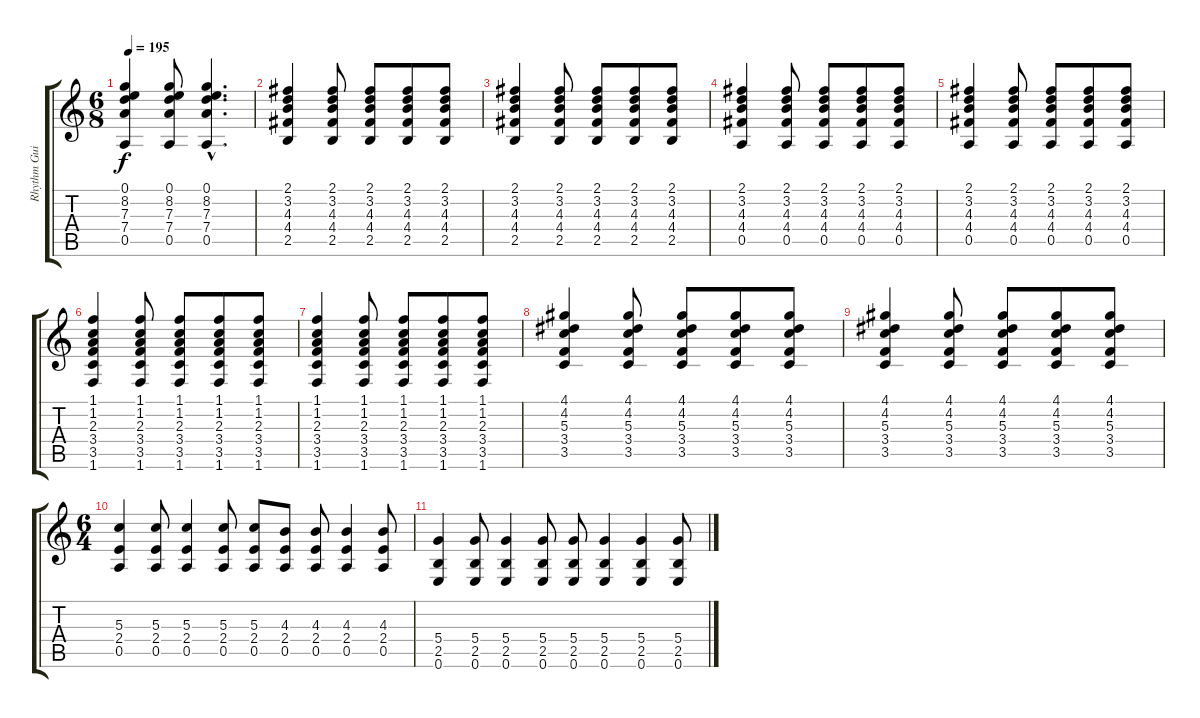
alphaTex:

\track ("Rhythm Guitar" "Rhythm Gui") {instrument distortionguitar}
\staff {score tabs}
\tuning (E4 B3 G3 D3 A2 E2) {hide}
\ts (6 8)
\tempo 195
\clef g2
\ks c
(0.1 8.2 7.3 7.4 0.5).4{dy f} (0.1 8.2 7.3 7.4 0.5).8 (0.1{hac} 8.2{hac} 7.3{hac} 7.4{hac} 0.5{hac}).4{d} |
(2.1 3.2 4.3 4.4 2.5).4 (2.1 3.2 4.3 4.4 2.5).8 (2.1 3.2 4.3 4.4 2.5).8 (2.1 3.2 4.3 4.4 2.5).8 (2.1 3.2 4.3 4.4 2.5).8 |
(2.1 3.2 4.3 4.4 2.5).4 (2.1 3.2 4.3 4.4 2.5).8 (2.1 3.2 4.3 4.4 2.5).8 (2.1 3.2 4.3 4.4 2.5).8 (2.1 3.2 4.3 4.4 2.5).8 |
(2.1 3.2 4.3 4.4 0.5).4 (2.1 3.2 4.3 4.4 0.5).8 (2.1 3.2 4.3 4.4 0.5).8 (2.1 3.2 4.3 4.4 0.5).8 (2.1 3.2 4.3 4.4 0.5).8 |
(2.1 3.2 4.3 4.4 0.5).4 (2.1 3.2 4.3 4.4 0.5).8 (2.1 3.2 4.3 4.4 0.5).8 (2.1 3.2 4.3 4.4 0.5).8 (2.1 3.2 4.3 4.4 0.5).8 |
(1.1 1.2 2.3 3.4 3.5 1.6).4 (1.1 1.2 2.3 3.4 3.5 1.6).8 (1.1 1.2 2.3 3.4 3.5 1.6).8 (1.1 1.2 2.3 3.4 3.5 1.6).8 (1.1 1.2 2.3 3.4 3.5 1.6).8 |
(1.1 1.2 2.3 3.4 3.5 1.6).4 (1.1 1.2 2.3 3.4 3.5 1.6).8 (1.1 1.2 2.3 3.4 3.5 1.6).8 (1.1 1.2 2.3 3.4 3.5 1.6).8 (1.1 1.2 2.3 3.4 3.5 1.6).8 |
(4.1 4.2 5.3 3.4 3.5).4 (4.1 4.2 5.3 3.4 3.5).8 (4.1 4.2 5.3 3.4 3.5).8 (4.1 4.2 5.3 3.4 3.5).8 (4.1 4.2 5.3 3.4 3.5).8 |
(4.1 4.2 5.3 3.4 3.5).4 (4.1 4.2 5.3 3.4 3.5).8 (4.1 4.2 5.3 3.4 3.5).8 (4.1 4.2 5.3 3.4 3.5).8 (4.1 4.2 5.3 3.4 3.5).8 |
\ts (6 4)
(5.3 2.4 0.5).4 (5.3 2.4 0.5).8 (5.3 2.4 0.5).4 (5.3 2.4 0.5).8 (5.3 2.4 0.5).8 (4.3 2.4 0.5).8 (4.3 2.4 0.5).8 (4.3 2.4 0.5).4 (4.3 2.4 0.5).8 |
(5.4 2.5 0.6).4 (5.4 2.5 0.6).8 (5.4 2.5 0.6).4 (5.4 2.5 0.6).8 (5.4 2.5 0.6).8 (5.4 2.5 0.6).4 (5.4 2.5 0.6).4 (5.4 2.5 0.6).8
